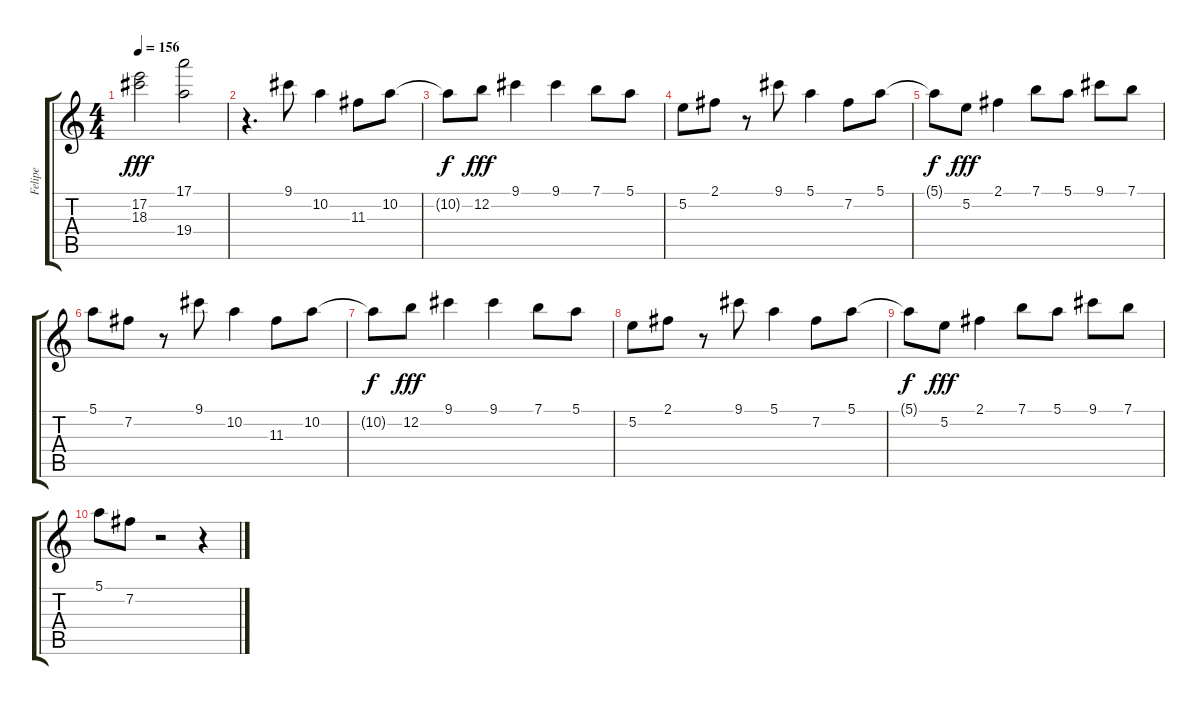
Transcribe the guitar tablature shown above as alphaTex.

\track ("Felipe" "Felipe") {instrument distortionguitar}
\staff {score tabs}
\tuning (E4 B3 G3 D3 A2 E2) {hide}
\ts (4 4)
\tempo 156
\clef g2
\ks c
(17.2 18.3).2{dy fff} (17.1 19.4).2 |
r.4{d} 9.1.8 10.2.4 11.3.8 10.2.8 |
10.2{t}.8{dy f} 12.2.8{dy fff} 9.1.4 9.1.4 7.1.8 5.1.8 |
5.2.8 2.1.8 r.8 9.1.8 5.1.4 7.2.8 5.1.8 |
5.1{t}.8{dy f} 5.2.8{dy fff} 2.1.4 7.1.8 5.1.8 9.1.8 7.1.8 |
5.1.8 7.2.8 r.8 9.1.8 10.2.4 11.3.8 10.2.8 |
10.2{t}.8{dy f} 12.2.8{dy fff} 9.1.4 9.1.4 7.1.8 5.1.8 |
5.2.8 2.1.8 r.8 9.1.8 5.1.4 7.2.8 5.1.8 |
5.1{t}.8{dy f} 5.2.8{dy fff} 2.1.4 7.1.8 5.1.8 9.1.8 7.1.8 |
5.1.8 7.2.8 r.2 r.4
